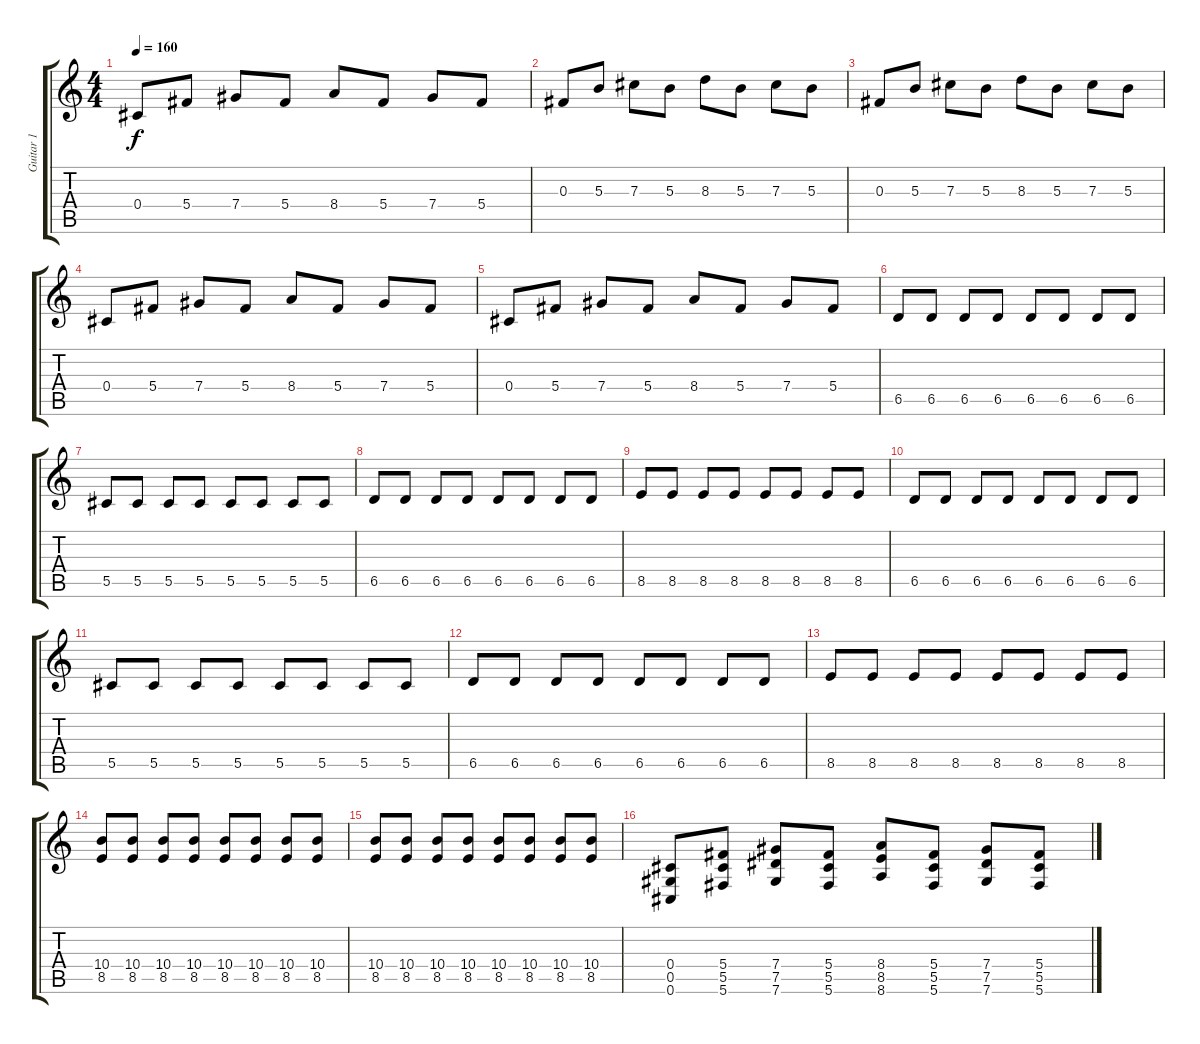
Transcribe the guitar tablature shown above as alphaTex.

\track ("Guitar 1" "Guitar 1") {instrument overdrivenguitar}
\staff {score tabs}
\tuning (Eb4 Bb3 Gb3 Db3 Ab2 Db2) {hide}
\ts (4 4)
\tempo 160
\clef g2
\ks c
0.4.8{dy f} 5.4.8 7.4.8 5.4.8 8.4.8 5.4.8 7.4.8 5.4.8 |
0.3.8 5.3.8 7.3.8 5.3.8 8.3.8 5.3.8 7.3.8 5.3.8 |
0.3.8 5.3.8 7.3.8 5.3.8 8.3.8 5.3.8 7.3.8 5.3.8 |
0.4.8 5.4.8 7.4.8 5.4.8 8.4.8 5.4.8 7.4.8 5.4.8 |
0.4.8 5.4.8 7.4.8 5.4.8 8.4.8 5.4.8 7.4.8 5.4.8 |
6.5.8 6.5.8 6.5.8 6.5.8 6.5.8 6.5.8 6.5.8 6.5.8 |
5.5.8 5.5.8 5.5.8 5.5.8 5.5.8 5.5.8 5.5.8 5.5.8 |
6.5.8 6.5.8 6.5.8 6.5.8 6.5.8 6.5.8 6.5.8 6.5.8 |
8.5.8 8.5.8 8.5.8 8.5.8 8.5.8 8.5.8 8.5.8 8.5.8 |
6.5.8 6.5.8 6.5.8 6.5.8 6.5.8 6.5.8 6.5.8 6.5.8 |
5.5.8 5.5.8 5.5.8 5.5.8 5.5.8 5.5.8 5.5.8 5.5.8 |
6.5.8 6.5.8 6.5.8 6.5.8 6.5.8 6.5.8 6.5.8 6.5.8 |
8.5.8 8.5.8 8.5.8 8.5.8 8.5.8 8.5.8 8.5.8 8.5.8 |
(10.4 8.5).8 (10.4 8.5).8 (10.4 8.5).8 (10.4 8.5).8 (10.4 8.5).8 (10.4 8.5).8 (10.4 8.5).8 (10.4 8.5).8 |
(10.4 8.5).8 (10.4 8.5).8 (10.4 8.5).8 (10.4 8.5).8 (10.4 8.5).8 (10.4 8.5).8 (10.4 8.5).8 (10.4 8.5).8 |
(0.4 0.5 0.6).8{volume 13 instrument overdrivenguitar} (5.4 5.5 5.6).8 (7.4 7.5 7.6).8 (5.4 5.5 5.6).8 (8.4 8.5 8.6).8 (5.4 5.5 5.6).8 (7.4 7.5 7.6).8 (5.4 5.5 5.6).8
